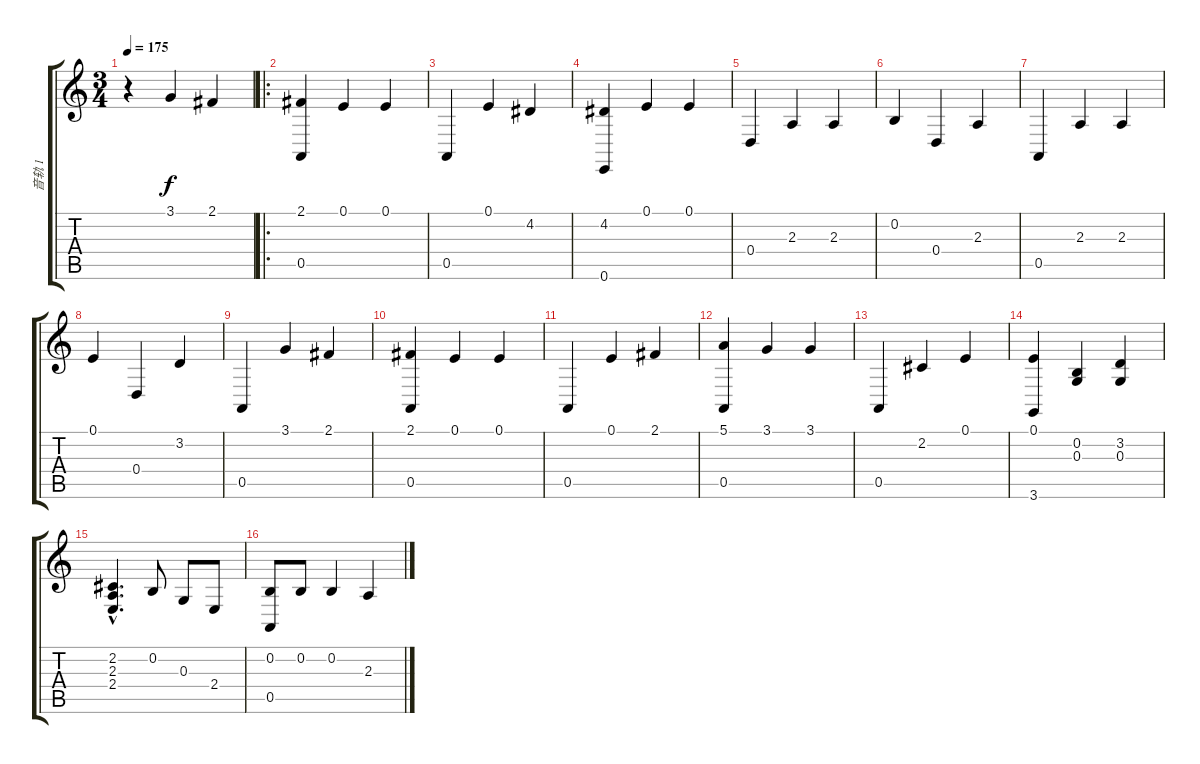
\track ("音轨 1" "音轨 1") {instrument steeldrums}
\staff {score tabs}
\tuning (E4 B3 G3 D3 A2 E2) {hide}
\ts (3 4)
\tempo 175
\clef g2
\ks c
r.4{dy f} 3.1.4 2.1.4 |
\ro
(2.1 0.5).4 0.1.4 0.1.4 |
0.5.4 0.1.4 4.2.4 |
(4.2 0.6).4 0.1.4 0.1.4 |
0.4.4 2.3.4 2.3.4 |
0.2.4 0.4.4 2.3.4 |
0.5.4 2.3.4 2.3.4 |
0.1.4 0.4.4 3.2.4 |
0.5.4 3.1.4 2.1.4 |
(2.1 0.5).4 0.1.4 0.1.4 |
0.5.4 0.1.4 2.1.4 |
(5.1 0.5).4 3.1.4 3.1.4 |
0.5.4 2.2.4 0.1.4 |
(0.1 3.6).4 (0.2 0.3).4 (3.2 0.3).4 |
(2.2{hac} 2.3{hac} 2.4{hac}).4{d} 0.2.8 0.3.8 2.4.8 |
(0.2 0.5).8 0.2.8 0.2.4 2.3.4
